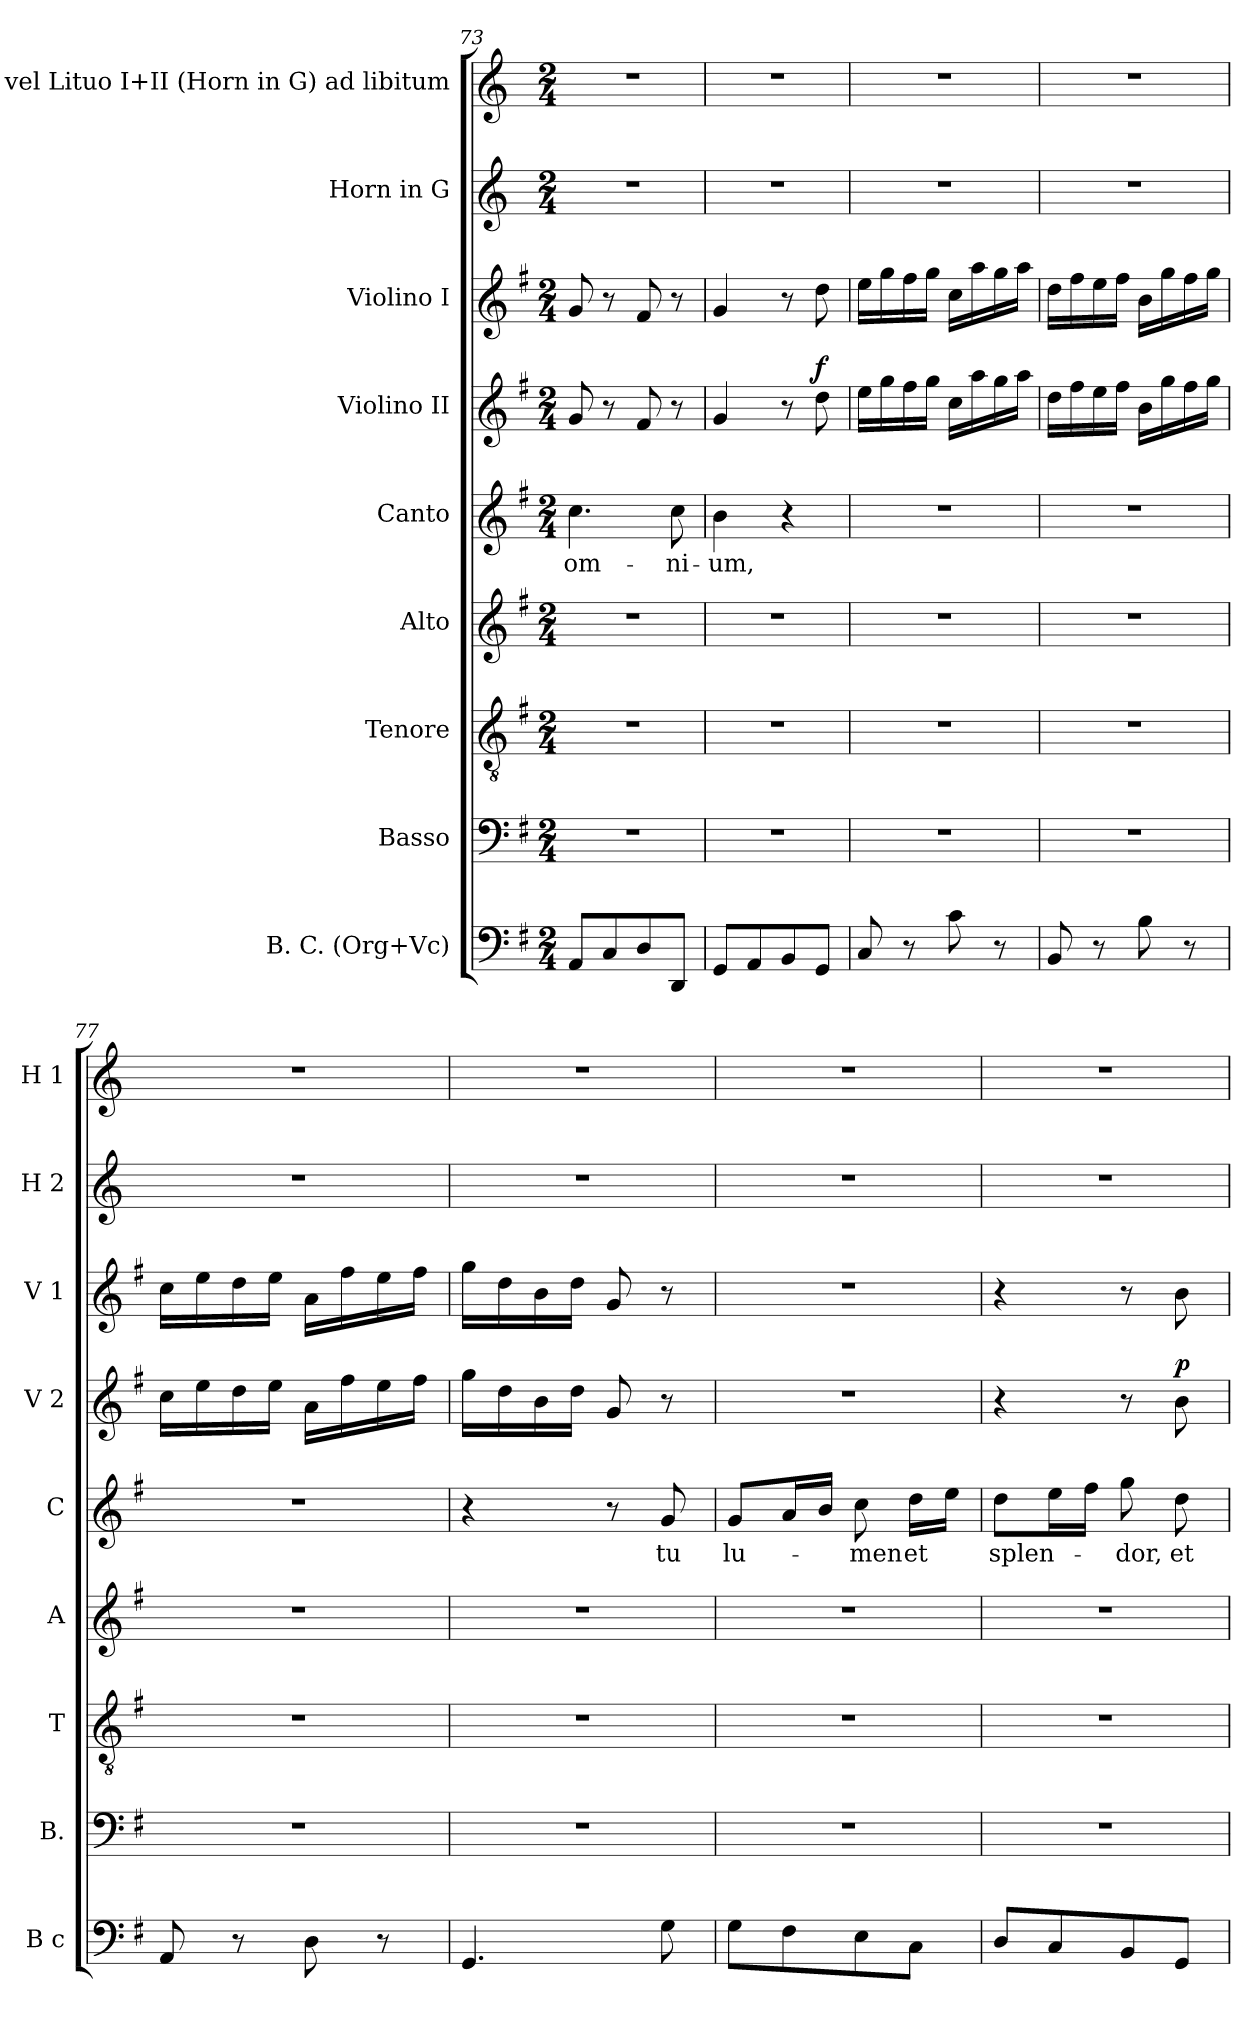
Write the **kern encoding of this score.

**kern	**kern	**kern	**kern	**kern	**text	**kern	**dynam	**kern	**kern	**kern
*part9	*part8	*part7	*part6	*part5	*part5	*part4	*part4	*part3	*part2	*part1
*staff9	*staff8	*staff7	*staff6	*staff5	*staff5	*staff4	*staff4	*staff3	*staff2	*staff1
*I"B. C. (Org+Vc)	*I"Basso	*I"Tenore	*I"Alto	*I"Canto	*	*I"Violino II	*	*I"Violino I	*I"Horn in G	*I"Tuba vel Lituo I+II (Horn  in G) ad libitum
*I'B c	*I'B.	*I'T	*I'A	*I'C	*	*I'V 2	*	*I'V 1	*I'H 2	*I'H 1
*clefF4	*clefF4	*clefGv2	*clefG2	*clefG2	*	*clefG2	*	*clefG2	*clefG2	*clefG2
*	*	*	*	*	*	*	*	*	*ITrd3c5	*ITrd3c5
*k[f#]	*k[f#]	*k[f#]	*k[f#]	*k[f#]	*	*k[f#]	*	*k[f#]	*k[f#]	*k[f#]
*M2/4	*M2/4	*M2/4	*M2/4	*M2/4	*	*M2/4	*	*M2/4	*M2/4	*M2/4
=73	=73	=73	=73	=73	=73	=73	=73	=73	=73	=73
!	!	!	!	!	!LO:LY:b	!	!	!	!	!
8AA/L	2r	2r	2r	4.cc\	om-	8g/	.	8g/	2r	2r
8C/	.	.	.	.	.	8r	.	8r	.	.
8D/	.	.	.	.	.	8f#/	.	8f#/	.	.
!	!	!	!	!	!LO:LY:b	!	!	!	!	!
8DD/J	.	.	.	8cc\	-ni-	8r	.	8r	.	.
=74	=74	=74	=74	=74	=74	=74	=74	=74	=74	=74
!	!	!	!	!	!LO:LY:b	!	!	!	!	!
8GG/L	2r	2r	2r	4b\	-um,	4g/	.	4g/	2r	2r
8AA/	.	.	.	.	.	.	.	.	.	.
8BB/	.	.	.	4r	.	8r	.	8r	.	.
!	!	!	!	!	!	!	!LO:DY:a	!	!	!
8GG/J	.	.	.	.	.	8dd\	f	8dd\	.	.
!!LO:LB:g=z
=75	=75	=75	=75	=75	=75	=75	=75	=75	=75	=75
8C/	2r	2r	2r	2r	.	16ee\LL	.	16ee\LL	2r	2r
.	.	.	.	.	.	16gg\	.	16gg\	.	.
8r	.	.	.	.	.	16ff#\	.	16ff#\	.	.
.	.	.	.	.	.	16gg\JJ	.	16gg\JJ	.	.
8c\	.	.	.	.	.	16cc\LL	.	16cc\LL	.	.
.	.	.	.	.	.	16aa\	.	16aa\	.	.
8r	.	.	.	.	.	16gg\	.	16gg\	.	.
.	.	.	.	.	.	16aa\JJ	.	16aa\JJ	.	.
=76	=76	=76	=76	=76	=76	=76	=76	=76	=76	=76
8BB/	2r	2r	2r	2r	.	16dd\LL	.	16dd\LL	2r	2r
.	.	.	.	.	.	16ff#\	.	16ff#\	.	.
8r	.	.	.	.	.	16ee\	.	16ee\	.	.
.	.	.	.	.	.	16ff#\JJ	.	16ff#\JJ	.	.
8B\	.	.	.	.	.	16b\LL	.	16b\LL	.	.
.	.	.	.	.	.	16gg\	.	16gg\	.	.
8r	.	.	.	.	.	16ff#\	.	16ff#\	.	.
.	.	.	.	.	.	16gg\JJ	.	16gg\JJ	.	.
=77	=77	=77	=77	=77	=77	=77	=77	=77	=77	=77
8AA/	2r	2r	2r	2r	.	16cc\LL	.	16cc\LL	2r	2r
.	.	.	.	.	.	16ee\	.	16ee\	.	.
8r	.	.	.	.	.	16dd\	.	16dd\	.	.
.	.	.	.	.	.	16ee\JJ	.	16ee\JJ	.	.
8D\	.	.	.	.	.	16a\LL	.	16a\LL	.	.
.	.	.	.	.	.	16ff#\	.	16ff#\	.	.
8r	.	.	.	.	.	16ee\	.	16ee\	.	.
.	.	.	.	.	.	16ff#\JJ	.	16ff#\JJ	.	.
!!LO:PB:g=z
=78	=78	=78	=78	=78	=78	=78	=78	=78	=78	=78
4.GG/	2r	2r	2r	4r	.	16gg\LL	.	16gg\LL	2r	2r
.	.	.	.	.	.	16dd\	.	16dd\	.	.
.	.	.	.	.	.	16b\	.	16b\	.	.
.	.	.	.	.	.	16dd\JJ	.	16dd\JJ	.	.
.	.	.	.	8r	.	8g/	.	8g/	.	.
!	!	!	!	!	!LO:LY:b	!	!	!	!	!
8G\	.	.	.	8g/	tu	8r	.	8r	.	.
=79	=79	=79	=79	=79	=79	=79	=79	=79	=79	=79
!	!	!	!	!	!LO:LY:b	!	!	!	!	!
8G\L	2r	2r	2r	8g/L	lu-	2r	.	2r	2r	2r
8F#\	.	.	.	16a/L	.	.	.	.	.	.
.	.	.	.	16b/JJ	.	.	.	.	.	.
!	!	!	!	!	!LO:LY:b	!	!	!	!	!
8E\	.	.	.	8cc\	-men	.	.	.	.	.
!	!	!	!	!	!LO:LY:b	!	!	!	!	!
8C\J	.	.	.	16dd\LL	et	.	.	.	.	.
.	.	.	.	16ee\JJ	.	.	.	.	.	.
=80	=80	=80	=80	=80	=80	=80	=80	=80	=80	=80
!	!	!	!	!	!LO:LY:b	!	!	!	!	!
8D/L	2r	2r	2r	8dd\L	splen-	4r	.	4r	2r	2r
8C/	.	.	.	16ee\L	.	.	.	.	.	.
.	.	.	.	16ff#\JJ	.	.	.	.	.	.
!	!	!	!	!	!LO:LY:b	!	!	!	!	!
8BB/	.	.	.	8gg\	-dor,	8r	.	8r	.	.
!	!	!	!	!	!LO:LY:b	!	!LO:DY:a	!	!	!
8GG/J	.	.	.	8dd\	et	8b\	p	8b\	.	.
=	=	=	=	=	=	=	=	=	=	=
*-	*-	*-	*-	*-	*-	*-	*-	*-	*-	*-
